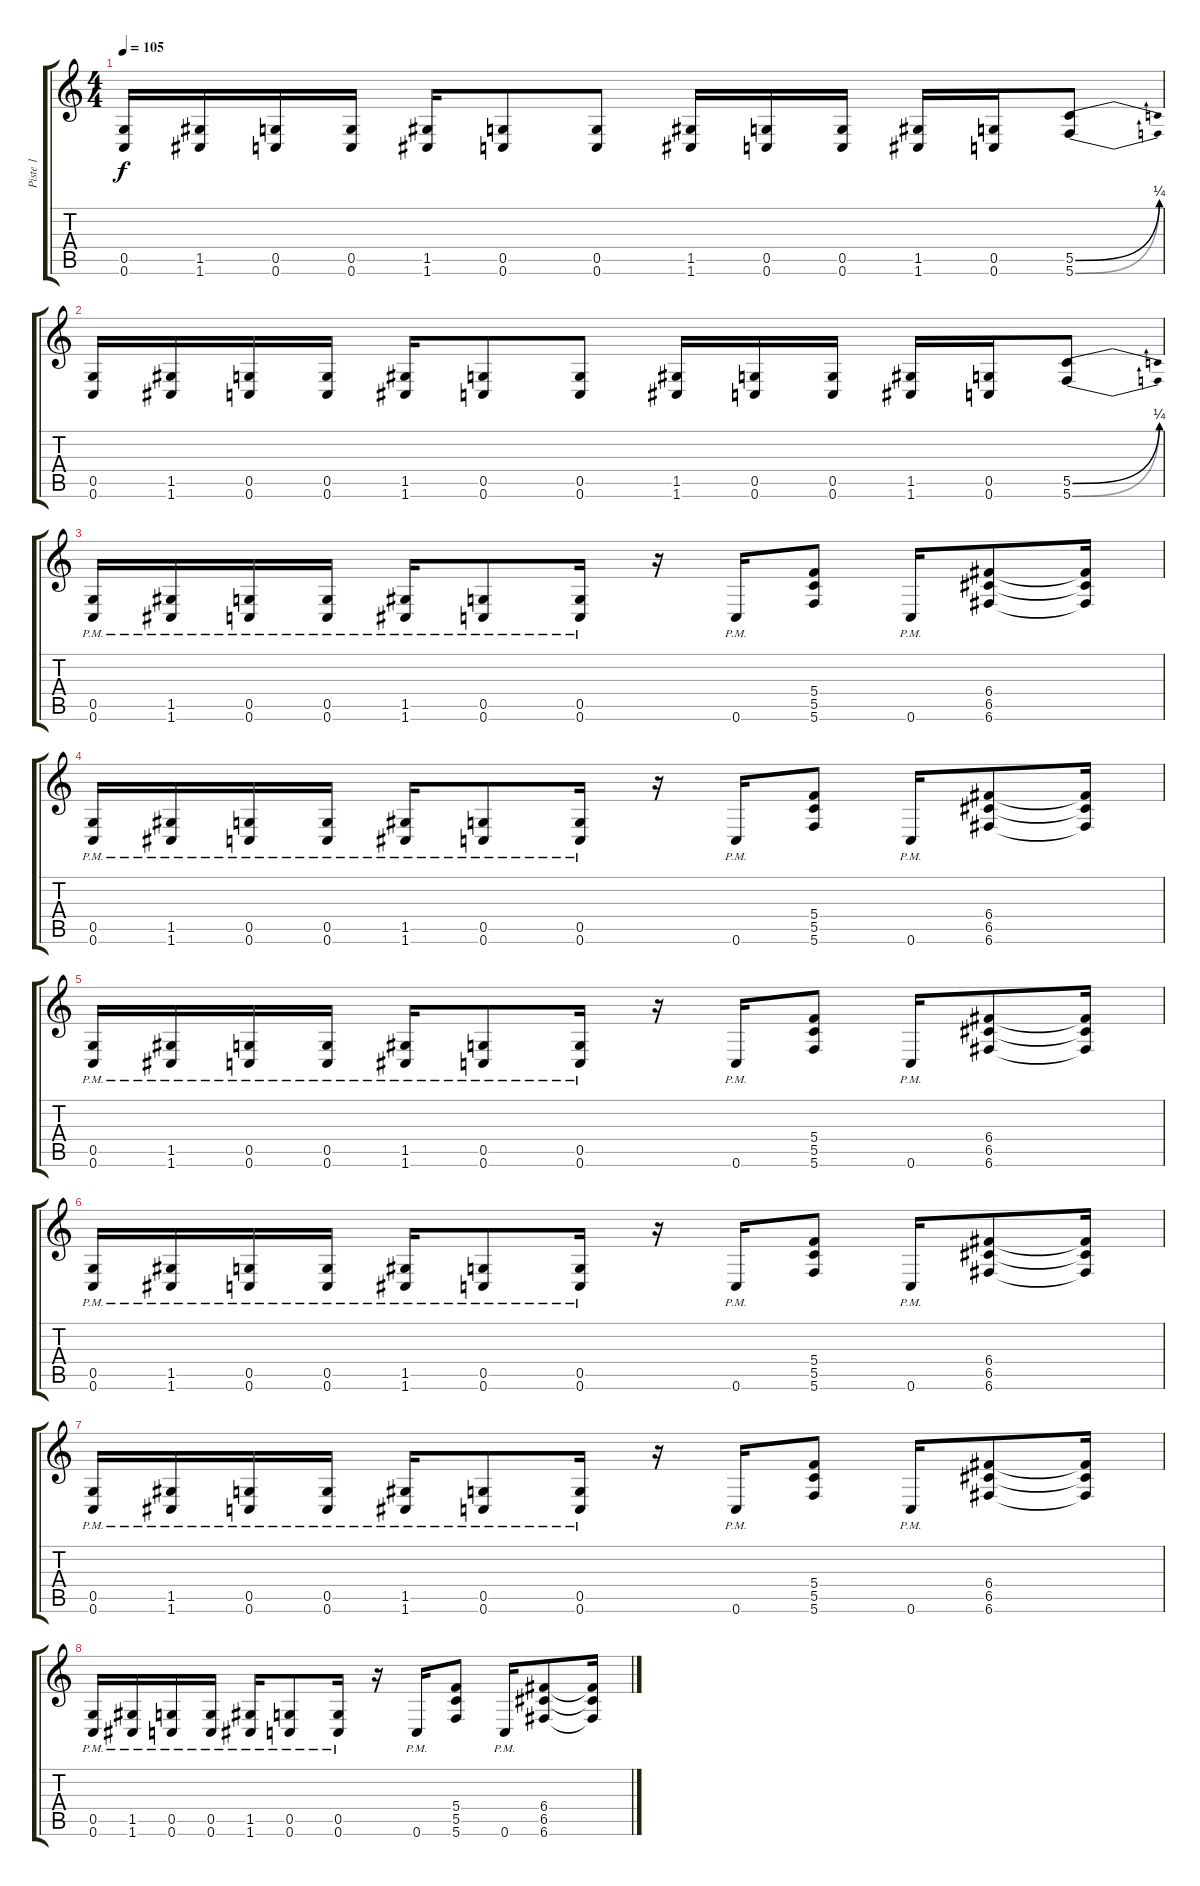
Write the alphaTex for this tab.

\track ("Piste 1" "Piste 1") {instrument overdrivenguitar}
\staff {score tabs}
\tuning (D4 A3 F3 C3 G2 C2) {hide}
\ts (4 4)
\tempo 105
\clef g2
\ks c
(0.5 0.6).16{dy f} (1.5 1.6).16 (0.5 0.6).16 (0.5 0.6).16 (1.5 1.6).16 (0.5 0.6).8 (0.5 0.6).8 (1.5 1.6).16 (0.5 0.6).16 (0.5 0.6).16 (1.5 1.6).16 (0.5 0.6).16 (5.5{be (bend 0 0 60 1)} 5.6{be (bend 0 0 60 1)}).8 |
(0.5 0.6).16 (1.5 1.6).16 (0.5 0.6).16 (0.5 0.6).16 (1.5 1.6).16 (0.5 0.6).8 (0.5 0.6).8 (1.5 1.6).16 (0.5 0.6).16 (0.5 0.6).16 (1.5 1.6).16 (0.5 0.6).16 (5.5{be (bend 0 0 60 1)} 5.6{be (bend 0 0 60 1)}).8 |
(0.5{pm} 0.6{pm}).16 (1.5{pm} 1.6{pm}).16 (0.5{pm} 0.6{pm}).16 (0.5{pm} 0.6{pm}).16 (1.5{pm} 1.6{pm}).16 (0.5{pm} 0.6{pm}).8 (0.5{pm} 0.6{pm}).16 r.16 0.6{pm}.16 (5.4 5.5 5.6).8 0.6{pm}.16 (6.4 6.5 6.6).8 (6.4{t} 6.5{t} 6.6{t}).16 |
(0.5{pm} 0.6{pm}).16 (1.5{pm} 1.6{pm}).16 (0.5{pm} 0.6{pm}).16 (0.5{pm} 0.6{pm}).16 (1.5{pm} 1.6{pm}).16 (0.5{pm} 0.6{pm}).8 (0.5{pm} 0.6{pm}).16 r.16 0.6{pm}.16 (5.4 5.5 5.6).8 0.6{pm}.16 (6.4 6.5 6.6).8 (6.4{t} 6.5{t} 6.6{t}).16 |
(0.5{pm} 0.6{pm}).16 (1.5{pm} 1.6{pm}).16 (0.5{pm} 0.6{pm}).16 (0.5{pm} 0.6{pm}).16 (1.5{pm} 1.6{pm}).16 (0.5{pm} 0.6{pm}).8 (0.5{pm} 0.6{pm}).16 r.16 0.6{pm}.16 (5.4 5.5 5.6).8 0.6{pm}.16 (6.4 6.5 6.6).8 (6.4{t} 6.5{t} 6.6{t}).16 |
(0.5{pm} 0.6{pm}).16 (1.5{pm} 1.6{pm}).16 (0.5{pm} 0.6{pm}).16 (0.5{pm} 0.6{pm}).16 (1.5{pm} 1.6{pm}).16 (0.5{pm} 0.6{pm}).8 (0.5{pm} 0.6{pm}).16 r.16 0.6{pm}.16 (5.4 5.5 5.6).8 0.6{pm}.16 (6.4 6.5 6.6).8 (6.4{t} 6.5{t} 6.6{t}).16 |
(0.5{pm} 0.6{pm}).16 (1.5{pm} 1.6{pm}).16 (0.5{pm} 0.6{pm}).16 (0.5{pm} 0.6{pm}).16 (1.5{pm} 1.6{pm}).16 (0.5{pm} 0.6{pm}).8 (0.5{pm} 0.6{pm}).16 r.16 0.6{pm}.16 (5.4 5.5 5.6).8 0.6{pm}.16 (6.4 6.5 6.6).8 (6.4{t} 6.5{t} 6.6{t}).16 |
(0.5{pm} 0.6{pm}).16 (1.5{pm} 1.6{pm}).16 (0.5{pm} 0.6{pm}).16 (0.5{pm} 0.6{pm}).16 (1.5{pm} 1.6{pm}).16 (0.5{pm} 0.6{pm}).8 (0.5{pm} 0.6{pm}).16 r.16 0.6{pm}.16 (5.4 5.5 5.6).8 0.6{pm}.16 (6.4 6.5 6.6).8 (6.4{t} 6.5{t} 6.6{t}).16
